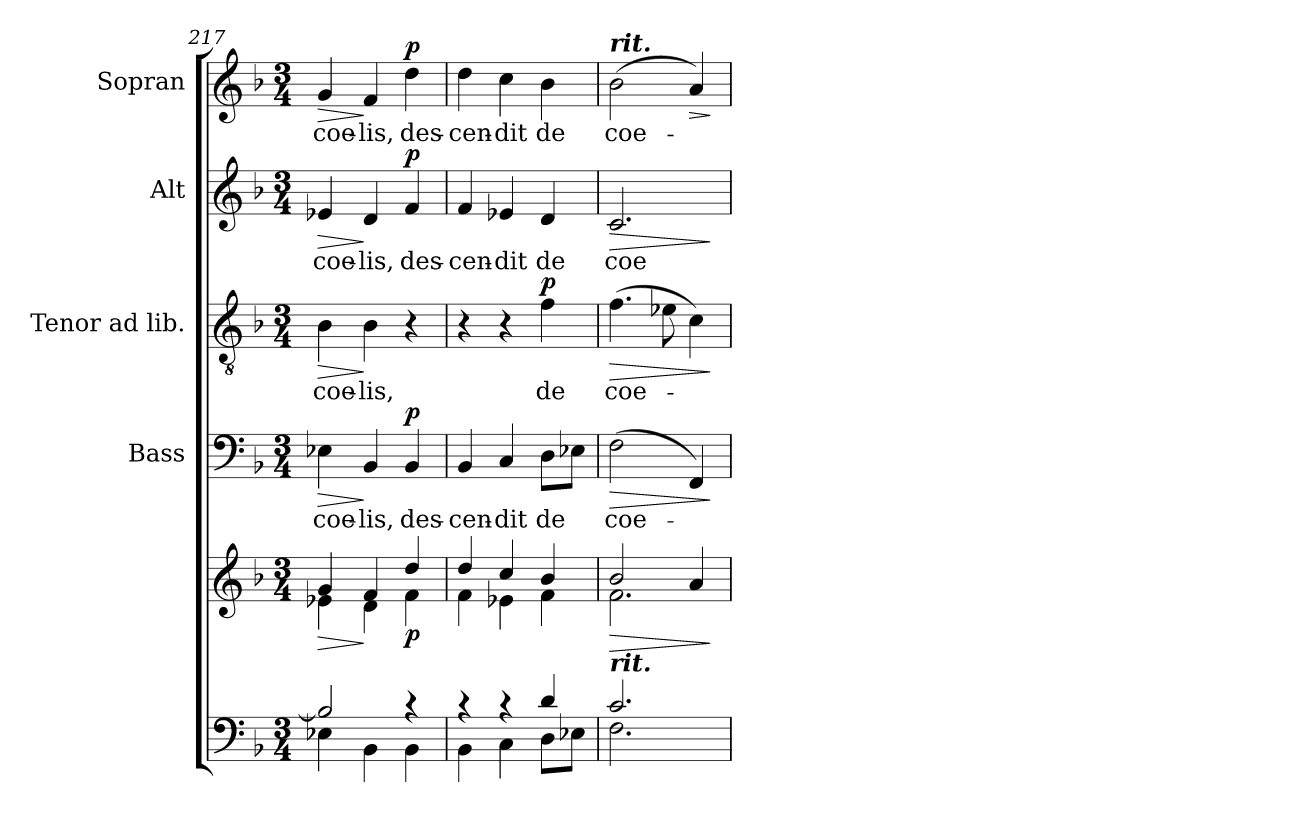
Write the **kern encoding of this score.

**kern	**kern	**dynam	**kern	**text	**dynam	**kern	**text	**dynam	**kern	**text	**dynam	**kern	**text	**dynam
*part5	*part5	*part5	*part4	*part4	*part4	*part3	*part3	*part3	*part2	*part2	*part2	*part1	*part1	*part1
*staff6	*staff5	*staff5/6	*staff4	*staff4	*staff4	*staff3	*staff3	*staff3	*staff2	*staff2	*staff2	*staff1	*staff1	*staff1
*	*	*	*I"Bass	*	*	*I"Tenor ad lib.	*	*	*I"Alt	*	*	*I"Sopran	*	*
*	*	*	*I'B.	*	*	*I'T.	*	*	*I'A.	*	*	*I'S.	*	*
*clefF4	*clefG2	*	*clefF4	*	*	*clefGv2	*	*	*clefG2	*	*	*clefG2	*	*
*k[b-]	*k[b-]	*	*k[b-]	*	*	*k[b-]	*	*	*k[b-]	*	*	*k[b-]	*	*
*F:	*F:	*	*F:	*	*	*F:	*	*	*F:	*	*	*F:	*	*
*M3/4	*M3/4	*	*M3/4	*	*	*M3/4	*	*	*M3/4	*	*	*M3/4	*	*
=217	=217	=217	=217	=217	=217	=217	=217	=217	=217	=217	=217	=217	=217	=217
*^	*	*	*	*	*	*	*	*	*	*	*	*	*	*
!	!	!	!LO:HP:b	!	!LO:LY:b	!LO:HP:b	!	!LO:LY:b	!LO:HP:b	!	!LO:LY:b	!LO:HP:b	!	!LO:LY:b	!LO:HP:b
*	*	*^	*	*	*	*	*	*	*	*	*	*	*	*	*
2B-/]	4E-X\	4g/	4e-X\	>	4E-X\	coe-	>	4B-\	coe-	>	4e-X/	coe-	>	4g/	coe-	>
!	!	!	!	!	!	!LO:LY:b	!	!	!LO:LY:b	!	!	!LO:LY:b	!	!	!LO:LY:b	!
.	4BB-\	4f/	4d\	]	4BB-/	-lis,	]	4B-\	-lis,	]	4d/	-lis,	]	4f/	-lis,	]
!	!	!	!	!LO:DY:b	!	!LO:LY:b	!LO:DY:a	!	!	!	!	!LO:LY:b	!LO:DY:a	!	!LO:LY:b	!LO:DY:a
4rc	4BB-\	4dd/	4f\	p	4BB-/	des-	p	4r	.	.	4f/	des-	p	4dd\	des-	p
=218	=218	=218	=218	=218	=218	=218	=218	=218	=218	=218	=218	=218	=218	=218	=218	=218
!	!	!	!	!	!	!LO:LY:b	!	!	!	!	!	!LO:LY:b	!	!	!LO:LY:b	!
4rc	4BB-\	4dd/	4f\	.	4BB-/	-cen-	.	4r	.	.	4f/	-cen-	.	4dd\	-cen-	.
!	!	!	!	!	!	!LO:LY:b	!	!	!	!	!	!LO:LY:b	!	!	!LO:LY:b	!
4rc	4C\	4cc/	4e-X\	.	4C/	-dit	.	4r	.	.	4e-X/	-dit	.	4cc\	-dit	.
!	!	!	!	!	!	!LO:LY:b	!	!	!LO:LY:b	!LO:DY:a	!	!LO:LY:b	!	!	!LO:LY:b	!
4d/	8D\L	4b-/	4f\	.	8D\L	de	.	4f\	de	p	4d/	de	.	4b-\	de	.
.	8E-X\J	.	.	.	8E-X\J	.	.	.	.	.	.	.	.	.	.	.
=219	=219	=219	=219	=219	=219	=219	=219	=219	=219	=219	=219	=219	=219	=219	=219	=219
!	!	!	!	!	!	!	!	!	!	!	!	!	!	!LO:TX:a:Bi:t=rit.	!	!
!	!	!LO:TX:b:Bi:t=rit.	!	!	!	!	!	!	!	!	!	!	!	!	!	!
!	!	!	!	!LO:HP:b	!	!LO:LY:b	!LO:HP:b	!	!LO:LY:b	!LO:HP:b	!	!LO:LY:b	!LO:HP:b	!	!LO:LY:b	!
2.c/	2.F\	2b-/	2.f\	>	(>2F\	coe-	>	(>4.f\	coe-	>	2.c/	coe-	>	(>2b-\	coe-	.
.	.	.	.	.	.	.	.	8e-X\	.	.	.	.	.	.	.	.
!	!	!	!	!	!	!	!	!	!	!	!	!	!	!	!	!LO:HP:b
.	.	4a/	.	.	4FF/)	.	.	4c\)	.	.	.	.	.	4a/)	.	>
*v	*v	*	*	*	*	*	*	*	*	*	*	*	*	*	*	*
*	*v	*v	*	*	*	*	*	*	*	*	*	*	*	*	*
.	.	]	.	.	]	.	.	]	.	.	]	.	.	]
=	=	=	=	=	=	=	=	=	=	=	=	=	=	=
*-	*-	*-	*-	*-	*-	*-	*-	*-	*-	*-	*-	*-	*-	*-
